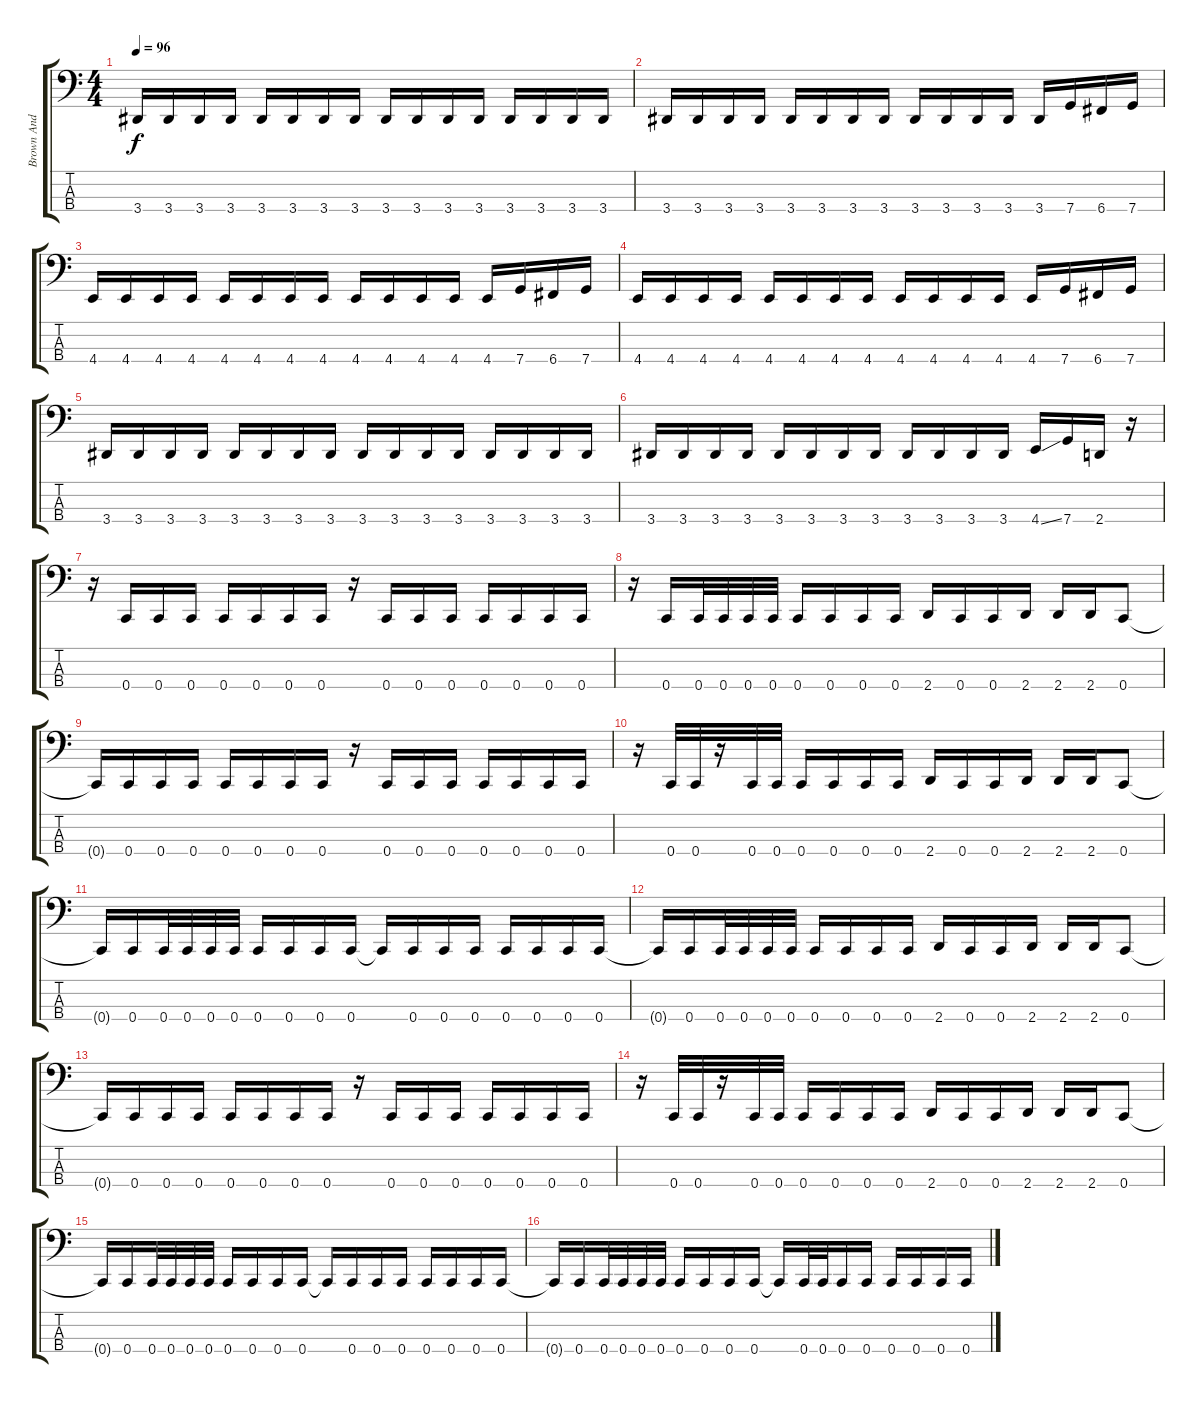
\track ("Brown And Sticky" "Brown And ") {instrument electricbasspick}
\staff {score tabs}
\tuning (F2 C2 G1 C1) {hide}
\ts (4 4)
\tempo 96
\clef f4
\ks c
3.4.16{dy f} 3.4.16 3.4.16 3.4.16 3.4.16 3.4.16 3.4.16 3.4.16 3.4.16 3.4.16 3.4.16 3.4.16 3.4.16 3.4.16 3.4.16 3.4.16 |
3.4.16 3.4.16 3.4.16 3.4.16 3.4.16 3.4.16 3.4.16 3.4.16 3.4.16 3.4.16 3.4.16 3.4.16 3.4.16 7.4.16 6.4.16 7.4.16 |
4.4.16 4.4.16 4.4.16 4.4.16 4.4.16 4.4.16 4.4.16 4.4.16 4.4.16 4.4.16 4.4.16 4.4.16 4.4.16 7.4.16 6.4.16 7.4.16 |
4.4.16 4.4.16 4.4.16 4.4.16 4.4.16 4.4.16 4.4.16 4.4.16 4.4.16 4.4.16 4.4.16 4.4.16 4.4.16 7.4.16 6.4.16 7.4.16 |
3.4.16 3.4.16 3.4.16 3.4.16 3.4.16 3.4.16 3.4.16 3.4.16 3.4.16 3.4.16 3.4.16 3.4.16 3.4.16 3.4.16 3.4.16 3.4.16 |
3.4.16 3.4.16 3.4.16 3.4.16 3.4.16 3.4.16 3.4.16 3.4.16 3.4.16 3.4.16 3.4.16 3.4.16 4.4{ss}.16 7.4.16 2.4.16 r.16 |
r.16 0.4.16 0.4.16 0.4.16 0.4.16 0.4.16 0.4.16 0.4.16 r.16 0.4.16 0.4.16 0.4.16 0.4.16 0.4.16 0.4.16 0.4.16 |
r.16 0.4.16 0.4.32 0.4.32 0.4.32 0.4.32 0.4.16 0.4.16 0.4.16 0.4.16 2.4.16 0.4.16 0.4.16 2.4.16 2.4.16 2.4.16 0.4.8 |
0.4{t}.16 0.4.16 0.4.16 0.4.16 0.4.16 0.4.16 0.4.16 0.4.16 r.16 0.4.16 0.4.16 0.4.16 0.4.16 0.4.16 0.4.16 0.4.16 |
r.16 0.4.32 0.4.32 r.16 0.4.32 0.4.32 0.4.16 0.4.16 0.4.16 0.4.16 2.4.16 0.4.16 0.4.16 2.4.16 2.4.16 2.4.16 0.4.8 |
0.4{t}.16 0.4.16 0.4.32 0.4.32 0.4.32 0.4.32 0.4.16 0.4.16 0.4.16 0.4.16 0.4{t}.16 0.4.16 0.4.16 0.4.16 0.4.16 0.4.16 0.4.16 0.4.16 |
0.4{t}.16 0.4.16 0.4.32 0.4.32 0.4.32 0.4.32 0.4.16 0.4.16 0.4.16 0.4.16 2.4.16 0.4.16 0.4.16 2.4.16 2.4.16 2.4.16 0.4.8 |
0.4{t}.16 0.4.16 0.4.16 0.4.16 0.4.16 0.4.16 0.4.16 0.4.16 r.16 0.4.16 0.4.16 0.4.16 0.4.16 0.4.16 0.4.16 0.4.16 |
r.16 0.4.32 0.4.32 r.16 0.4.32 0.4.32 0.4.16 0.4.16 0.4.16 0.4.16 2.4.16 0.4.16 0.4.16 2.4.16 2.4.16 2.4.16 0.4.8 |
0.4{t}.16 0.4.16 0.4.32 0.4.32 0.4.32 0.4.32 0.4.16 0.4.16 0.4.16 0.4.16 0.4{t}.16 0.4.16 0.4.16 0.4.16 0.4.16 0.4.16 0.4.16 0.4.16 |
0.4{t}.16 0.4.16 0.4.32 0.4.32 0.4.32 0.4.32 0.4.16 0.4.16 0.4.16 0.4.16 0.4{t}.16 0.4.32 0.4.32 0.4.16 0.4.16 0.4.16 0.4.16 0.4.16 0.4.16
